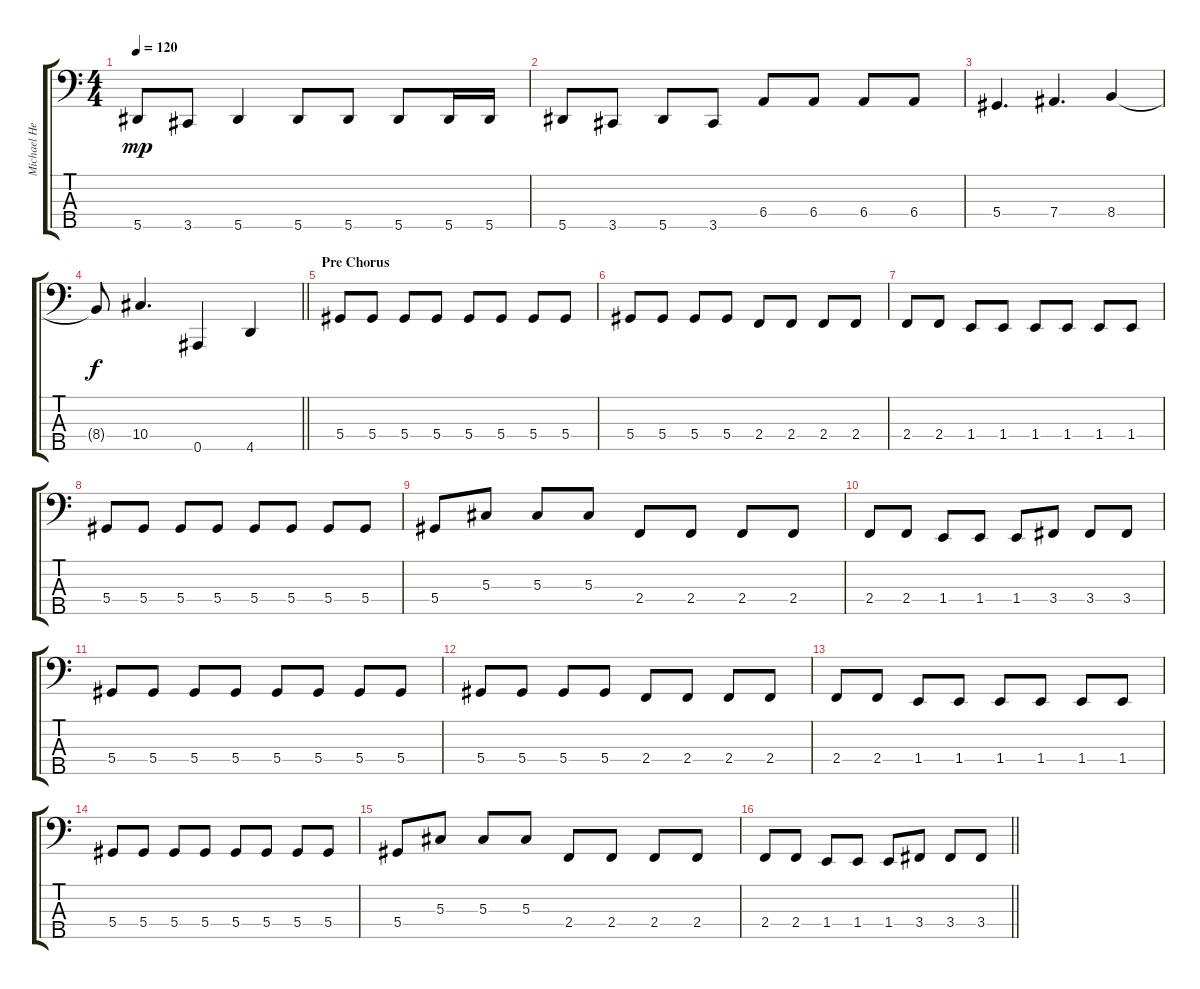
\track ("Michael Hedlund" "Michael He") {instrument electricbassfinger}
\staff {score tabs}
\tuning (Gb2 Db2 Ab1 Eb1 Bb0) {hide}
\ts (4 4)
\tempo 120
\clef f4
\ks c
5.5.8{dy mp} 3.5.8 5.5.4 5.5.8 5.5.8 5.5.8 5.5.16 5.5.16 |
5.5.8 3.5.8 5.5.8 3.5.8 6.4.8 6.4.8 6.4.8 6.4.8 |
5.4.4{d} 7.4.4{d} 8.4.4 |
\barLineRight lightlight
8.4{t}.8{dy f} 10.4.4{d} 0.5.4 4.5.4 |
\section ("" "Pre Chorus")
5.4.8 5.4.8 5.4.8 5.4.8 5.4.8 5.4.8 5.4.8 5.4.8 |
5.4.8 5.4.8 5.4.8 5.4.8 2.4.8 2.4.8 2.4.8 2.4.8 |
2.4.8 2.4.8 1.4.8 1.4.8 1.4.8 1.4.8 1.4.8 1.4.8 |
5.4.8 5.4.8 5.4.8 5.4.8 5.4.8 5.4.8 5.4.8 5.4.8 |
5.4.8 5.3.8 5.3.8 5.3.8 2.4.8 2.4.8 2.4.8 2.4.8 |
2.4.8 2.4.8 1.4.8 1.4.8 1.4.8 3.4.8 3.4.8 3.4.8 |
5.4.8 5.4.8 5.4.8 5.4.8 5.4.8 5.4.8 5.4.8 5.4.8 |
5.4.8 5.4.8 5.4.8 5.4.8 2.4.8 2.4.8 2.4.8 2.4.8 |
2.4.8 2.4.8 1.4.8 1.4.8 1.4.8 1.4.8 1.4.8 1.4.8 |
5.4.8 5.4.8 5.4.8 5.4.8 5.4.8 5.4.8 5.4.8 5.4.8 |
5.4.8 5.3.8 5.3.8 5.3.8 2.4.8 2.4.8 2.4.8 2.4.8 |
\barLineRight lightlight
2.4.8 2.4.8 1.4.8 1.4.8 1.4.8 3.4.8 3.4.8 3.4.8
